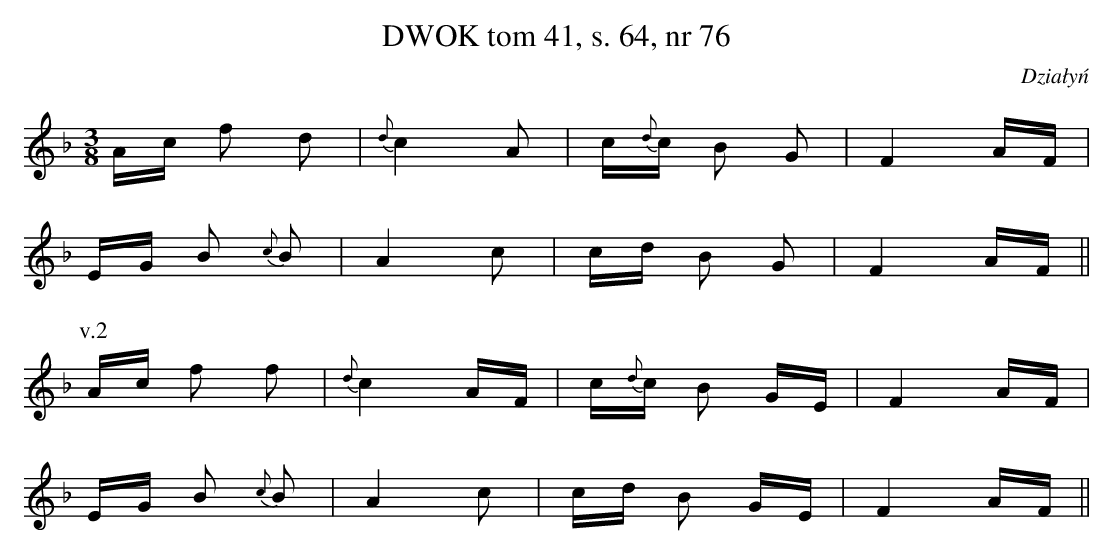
X:1
T:DWOK tom 41, s. 64, nr 76
O:Działyń
L:1/16
M:3/8
K:F
Ac f2 d2|{d}c4 A2|c{d}c B2 G2|F4 AF|
EG B2 {c }B2|A4 c2|cd B2 G2|F4 AF||
P:v.2
Ac f2 f2|{d}c4 AF|c{d}c B2 GE|F4 AF|
EG B2 {c }B2|A4 c2|cd B2 GE|F4 AF||
